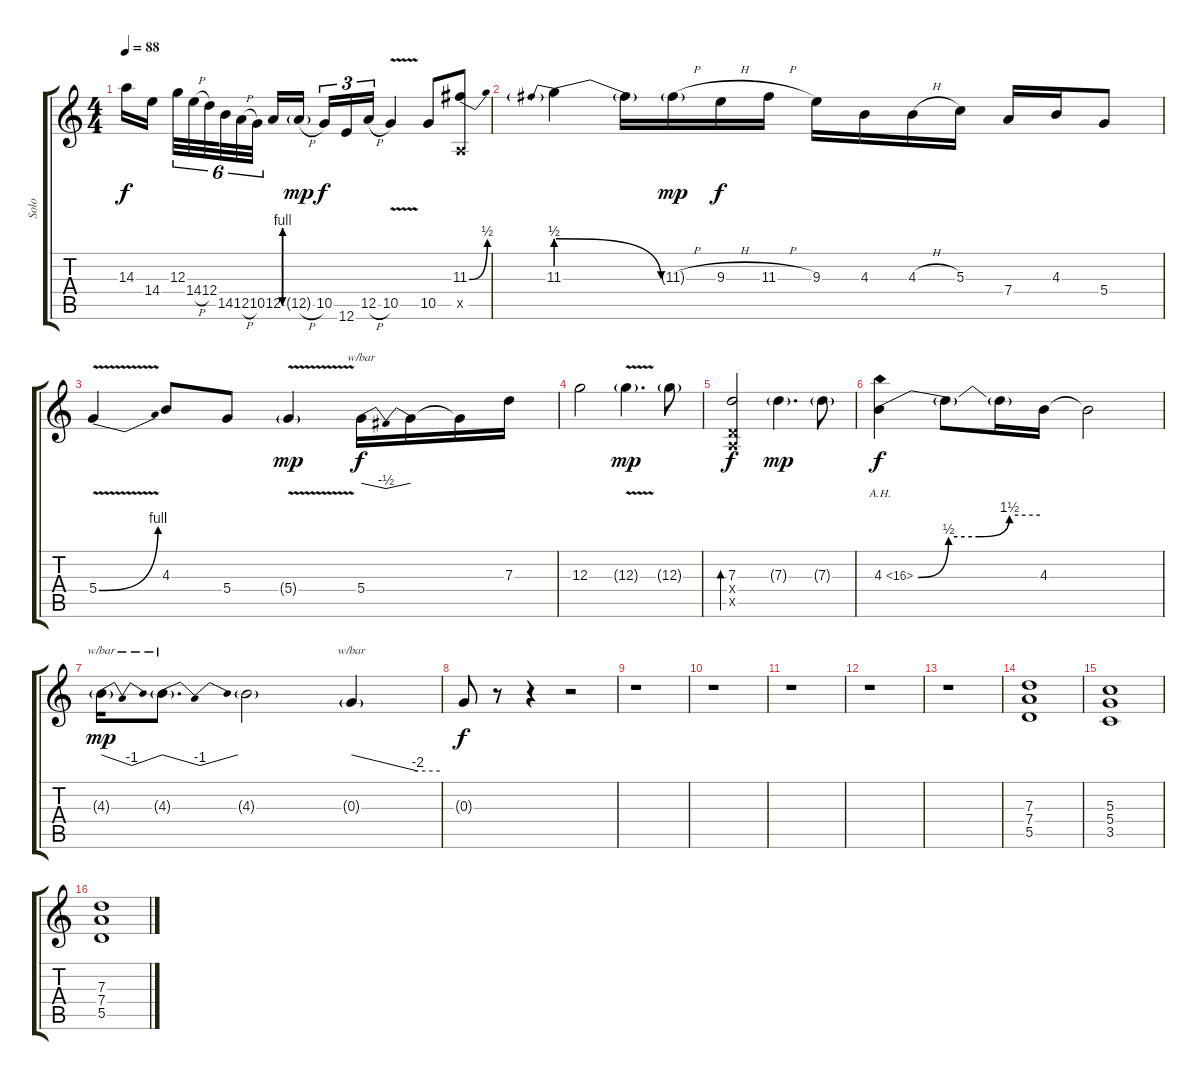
\track ("Solo" "Solo") {instrument distortionguitar}
\staff {score tabs}
\tuning (E4 B3 G3 D3 A2 E2) {hide}
\ts (4 4)
\tempo 88
\clef g2
\ks c
14.3.16{dy f} 14.4.16{beam splitsecondary} 12.3.32{tu (6 4)} 14.4{h}.32{tu (6 4)} 12.4.32{tu (6 4) beam splitsecondary} 14.5.32{tu (6 4)} 12.5{h}.32{tu (6 4)} 10.5.32{tu (6 4)} 12.5{be (custom 0 0 15 4 30 4 45 0 60 0)}.16 12.5{h g}.16{dy mp beam splitsecondary} 10.5.16{tu (3 2) dy f} 12.6.16{tu (3 2)} 12.5{h}.16{tu (3 2)} 10.5{v}.4 10.5.8 (11.3{be (bend 0 0 60 2)} 0.5{x}).8 |
11.3{be (prebendrelease 0 2 60 0)}.4 11.3{t}.16 11.3{h g}.16{dy mp} 9.3{h}.16{dy f} 11.3{h}.16 9.3.16 4.3.16 4.3{h}.16 5.3.16 7.4.16 4.3.16 5.4.8 |
5.4{be (bend 0 0 60 4) v}.4 4.3.8 5.4.8 5.4{v g}.4{dy mp} 5.4.16{tbe (dip default 0 0 30 -2 60 0) dy f} 5.4{t}.16 5.4{t}.16 7.3.16 |
12.3.2 12.3{v g}.4{d dy mp} 12.3{g}.8 |
(7.3 0.4{x} 0.5{x}).2{bd 240 dy f} 7.3{g}.4{d dy mp} 7.3{g}.8 |
4.3{be (custom 0 0 15 2 30 2 45 6 60 6) ah 12}.4{dy f} 4.3{t}.8 4.3{t}.16 4.3.16 4.3{t}.2 |
4.3{g}.16{tbe (dip default 0 0 30 -4 60 0) dy mp} 4.3{g}.8{d tbe (dip default 0 0 30 -4 60 0)} 4.3{g}.2 0.3{g}.4{tbe (custom default 0 0 45 -8 60 -8)} |
0.3{t}.8{dy f} r.8 r.4 r.2 |
r.1 |
r.1 |
r.1 |
r.1 |
r.1 |
(7.3 7.4 5.5).1 |
(5.3 5.4 3.5).1 |
(7.3 7.4 5.5).1
